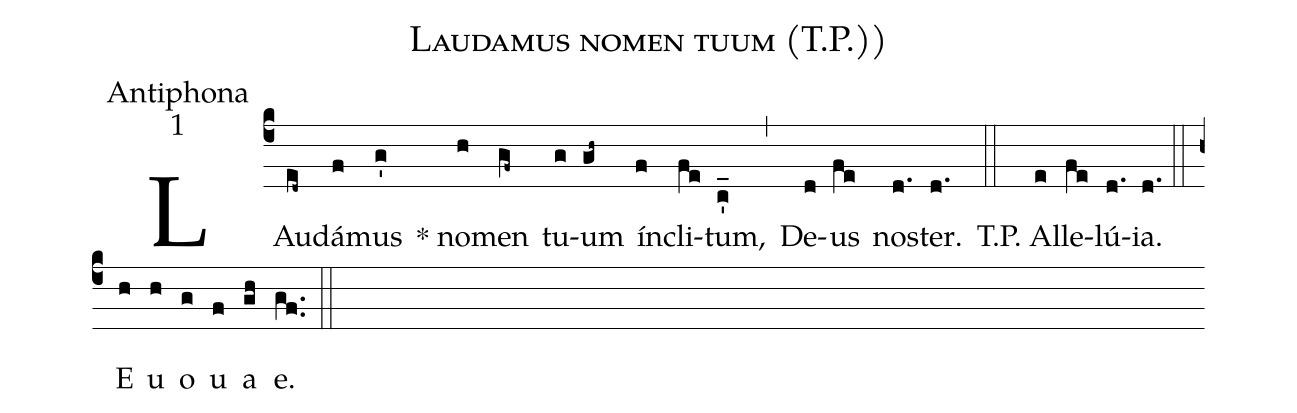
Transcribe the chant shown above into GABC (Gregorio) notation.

name:Laudamus nomen tuum (T.P.));
office-part:Antiphona;
mode:1;
%%
(c4) LAu(ed~)dá(f)mus(g') * no(h)men(gf~) tu(g)um(gh~) ín(f)cli(fe)tum,(c_') (,) De(d)us(fe) nos(d.)ter.(d.) (::) T.P. Al(e)le(fe)lú(d.)ia.(d.) (::)
E(h) u(h) o(g) u(f) a(gh) e.(gf..) (::)
